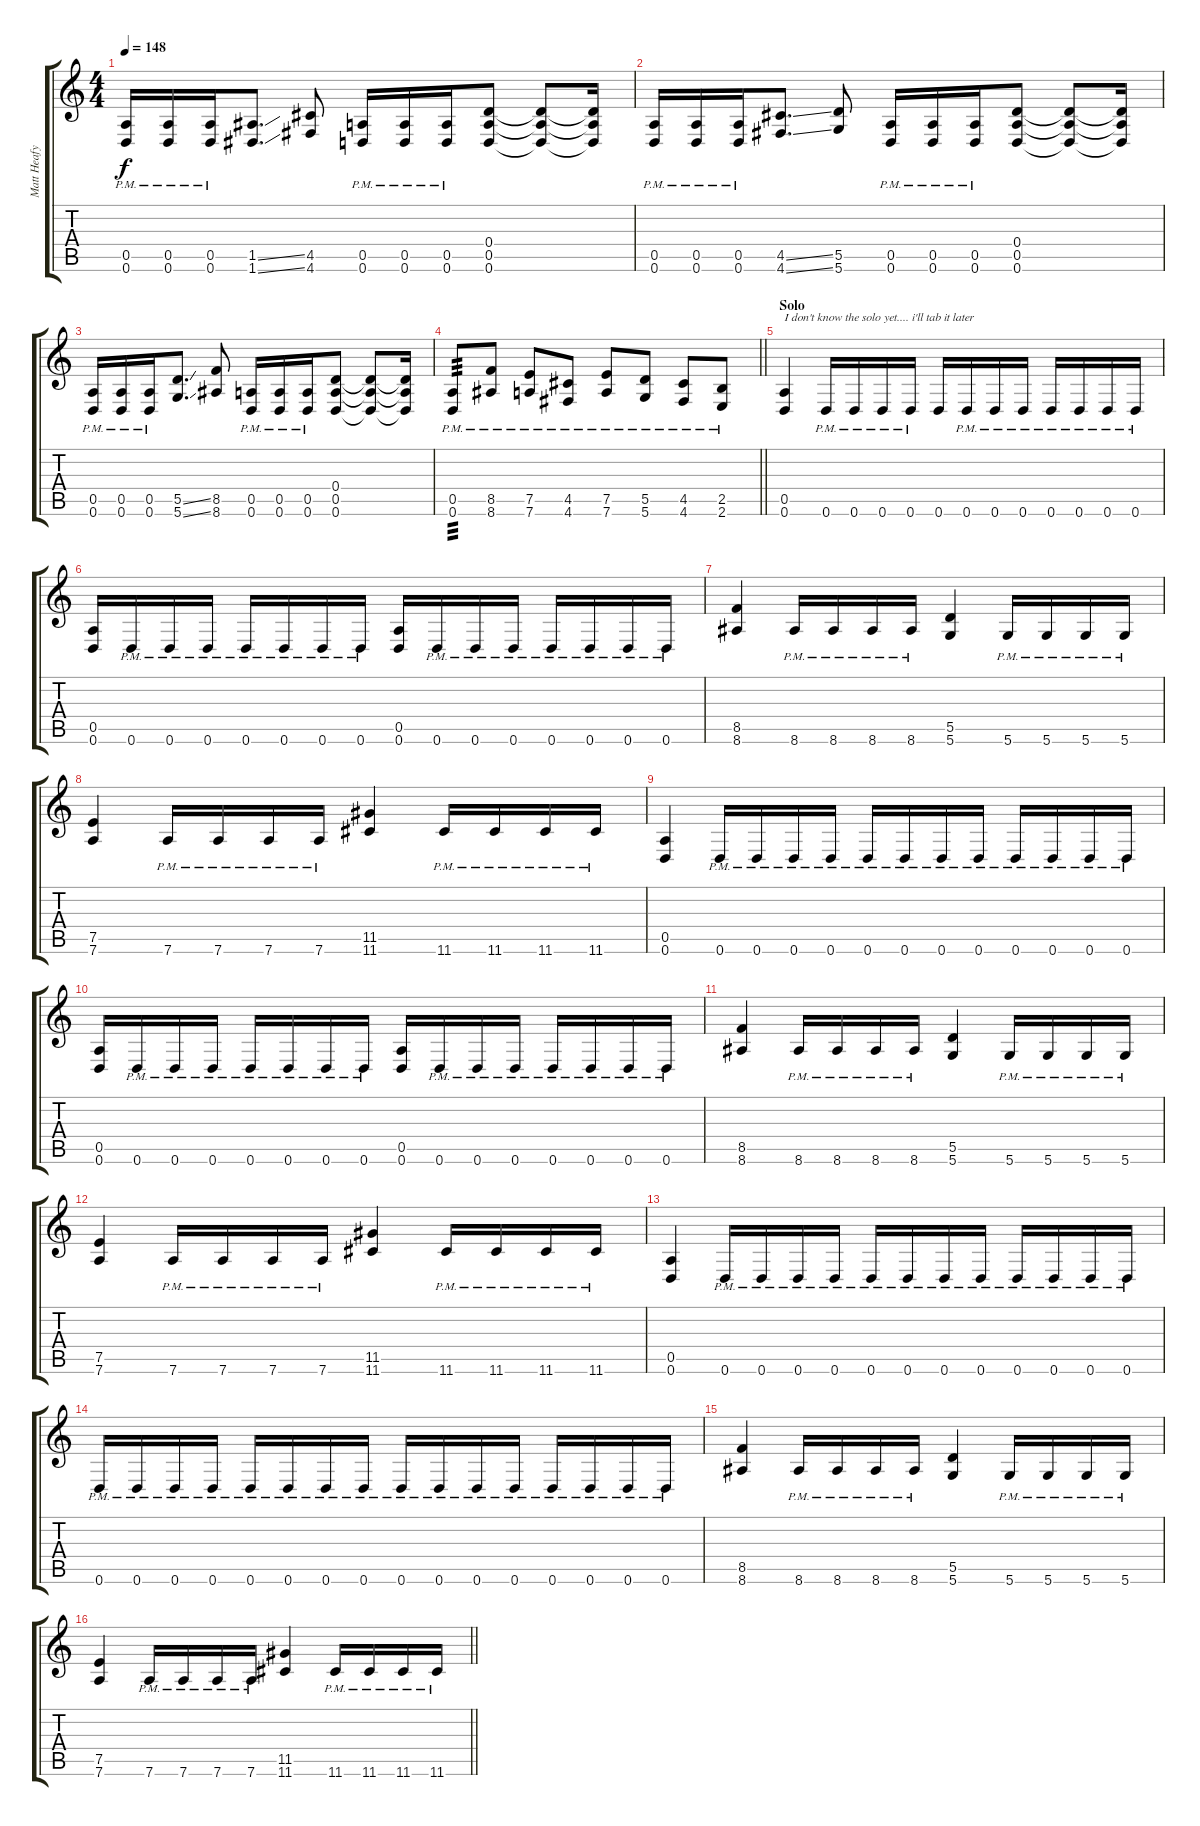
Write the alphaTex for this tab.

\track ("Matt Heafy" "Matt Heafy") {instrument distortionguitar}
\staff {score tabs}
\tuning (E4 B3 G3 D3 A2 D2) {hide}
\ts (4 4)
\tempo 148
\clef g2
\ks c
(0.5{pm} 0.6{pm}).16{dy f} (0.5{pm} 0.6{pm}).16 (0.5{pm} 0.6{pm}).16 (1.5{ss} 1.6{ss}).8{d} (4.5 4.6).8 (0.5{pm} 0.6{pm}).16 (0.5{pm} 0.6{pm}).16 (0.5{pm} 0.6{pm}).16 (0.4 0.5 0.6).8 (0.4{t} 0.5{t} 0.6{t}).8 (0.4{t} 0.5{t} 0.6{t}).16 |
(0.5{pm} 0.6{pm}).16 (0.5{pm} 0.6{pm}).16 (0.5{pm} 0.6{pm}).16 (4.5{ss} 4.6{ss}).8{d} (5.5 5.6).8 (0.5{pm} 0.6{pm}).16 (0.5{pm} 0.6{pm}).16 (0.5{pm} 0.6{pm}).16 (0.4 0.5 0.6).8 (0.4{t} 0.5{t} 0.6{t}).8 (0.4{t} 0.5{t} 0.6{t}).16 |
(0.5{pm} 0.6{pm}).16 (0.5{pm} 0.6{pm}).16 (0.5{pm} 0.6{pm}).16 (5.5{ss} 5.6{ss}).8{d} (8.5 8.6).8 (0.5{pm} 0.6{pm}).16 (0.5{pm} 0.6{pm}).16 (0.5{pm} 0.6{pm}).16 (0.4 0.5 0.6).8 (0.4{t} 0.5{t} 0.6{t}).8 (0.4{t} 0.5{t} 0.6{t}).16 |
\barLineRight lightlight
(0.5{pm} 0.6{pm}).8{tp 3} (8.5{pm} 8.6{pm}).8 (7.5{pm} 7.6{pm}).8 (4.5{pm} 4.6{pm}).8 (7.5{pm} 7.6{pm}).8 (5.5{pm} 5.6{pm}).8 (4.5{pm} 4.6{pm}).8 (2.5{pm} 2.6{pm}).8 |
\section ("" "Solo")
(0.5 0.6).4{txt "I don't know the solo yet.... i'll tab it later"} 0.6{pm}.16 0.6{pm}.16 0.6{pm}.16 0.6{pm}.16 0.6.16 0.6{pm}.16 0.6{pm}.16 0.6{pm}.16 0.6{pm}.16 0.6{pm}.16 0.6{pm}.16 0.6{pm}.16 |
(0.5 0.6).16 0.6{pm}.16 0.6{pm}.16 0.6{pm}.16 0.6{pm}.16 0.6{pm}.16 0.6{pm}.16 0.6{pm}.16 (0.5 0.6).16 0.6{pm}.16 0.6{pm}.16 0.6{pm}.16 0.6{pm}.16 0.6{pm}.16 0.6{pm}.16 0.6{pm}.16 |
(8.5 8.6).4 8.6{pm}.16 8.6{pm}.16 8.6{pm}.16 8.6{pm}.16 (5.5 5.6).4 5.6{pm}.16 5.6{pm}.16 5.6{pm}.16 5.6{pm}.16 |
(7.5 7.6).4 7.6{pm}.16 7.6{pm}.16 7.6{pm}.16 7.6{pm}.16 (11.5 11.6).4 11.6{pm}.16 11.6{pm}.16 11.6{pm}.16 11.6{pm}.16 |
(0.5 0.6).4 0.6{pm}.16 0.6{pm}.16 0.6{pm}.16 0.6{pm}.16 0.6{pm}.16 0.6{pm}.16 0.6{pm}.16 0.6{pm}.16 0.6{pm}.16 0.6{pm}.16 0.6{pm}.16 0.6{pm}.16 |
(0.5 0.6).16 0.6{pm}.16 0.6{pm}.16 0.6{pm}.16 0.6{pm}.16 0.6{pm}.16 0.6{pm}.16 0.6{pm}.16 (0.5 0.6).16 0.6{pm}.16 0.6{pm}.16 0.6{pm}.16 0.6{pm}.16 0.6{pm}.16 0.6{pm}.16 0.6{pm}.16 |
(8.5 8.6).4 8.6{pm}.16 8.6{pm}.16 8.6{pm}.16 8.6{pm}.16 (5.5 5.6).4 5.6{pm}.16 5.6{pm}.16 5.6{pm}.16 5.6{pm}.16 |
(7.5 7.6).4 7.6{pm}.16 7.6{pm}.16 7.6{pm}.16 7.6{pm}.16 (11.5 11.6).4 11.6{pm}.16 11.6{pm}.16 11.6{pm}.16 11.6{pm}.16 |
(0.5 0.6).4 0.6{pm}.16 0.6{pm}.16 0.6{pm}.16 0.6{pm}.16 0.6{pm}.16 0.6{pm}.16 0.6{pm}.16 0.6{pm}.16 0.6{pm}.16 0.6{pm}.16 0.6{pm}.16 0.6{pm}.16 |
0.6{pm}.16 0.6{pm}.16 0.6{pm}.16 0.6{pm}.16 0.6{pm}.16 0.6{pm}.16 0.6{pm}.16 0.6{pm}.16 0.6{pm}.16 0.6{pm}.16 0.6{pm}.16 0.6{pm}.16 0.6{pm}.16 0.6{pm}.16 0.6{pm}.16 0.6{pm}.16 |
(8.5 8.6).4 8.6{pm}.16 8.6{pm}.16 8.6{pm}.16 8.6{pm}.16 (5.5 5.6).4 5.6{pm}.16 5.6{pm}.16 5.6{pm}.16 5.6{pm}.16 |
\barLineRight lightlight
(7.5 7.6).4 7.6{pm}.16 7.6{pm}.16 7.6{pm}.16 7.6{pm}.16 (11.5 11.6).4 11.6{pm}.16 11.6{pm}.16 11.6{pm}.16 11.6{pm}.16
